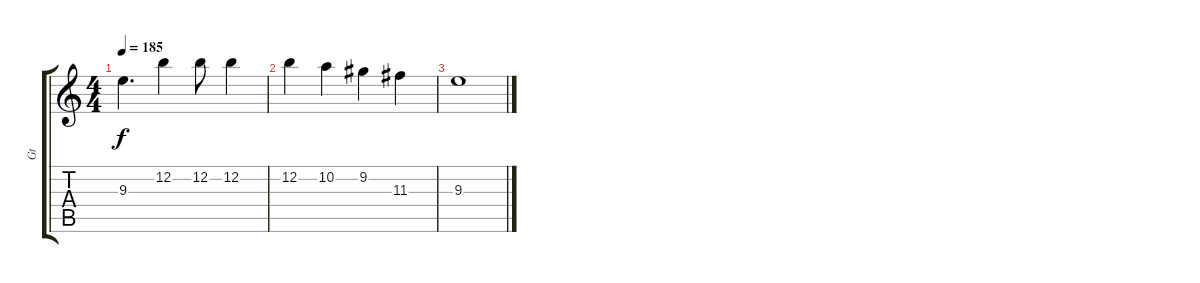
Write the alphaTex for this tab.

\track ("Gt" "Gt") {instrument overdrivenguitar}
\staff {score tabs}
\tuning (E4 B3 G3 D3 A2 E2) {hide}
\ts (4 4)
\tempo 185
\clef g2
\ks c
9.3.4{d dy f} 12.2.4 12.2.8 12.2.4 |
12.2.4 10.2.4 9.2.4 11.3.4 |
9.3.1
